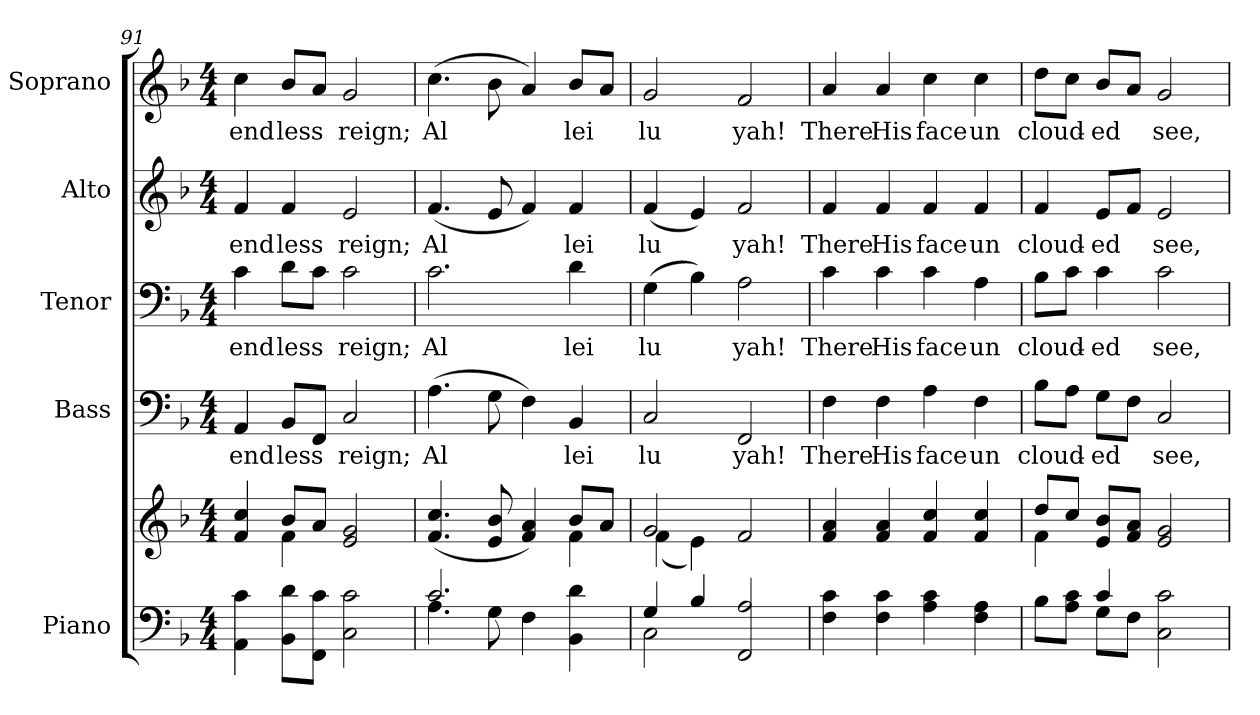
**kern	**kern	**kern	**text	**kern	**text	**kern	**text	**kern	**text
*part5	*part5	*part4	*part4	*part3	*part3	*part2	*part2	*part1	*part1
*staff6	*staff5	*staff4	*staff4	*staff3	*staff3	*staff2	*staff2	*staff1	*staff1
*I"Piano	*	*I"Bass	*	*I"Tenor	*	*I"Alto	*	*I"Soprano	*
*I'Pno.	*	*I'B.	*	*I'T.	*	*I'A.	*	*I'S.	*
!!LO:PB:g=z
*clefF4	*clefG2	*clefF4	*	*clefF4	*	*clefG2	*	*clefG2	*
*k[b-]	*k[b-]	*k[b-]	*	*k[b-]	*	*k[b-]	*	*k[b-]	*
*F:	*F:	*F:	*	*F:	*	*F:	*	*F:	*
*M4/4	*M4/4	*M4/4	*	*M4/4	*	*M4/4	*	*M4/4	*
=91	=91	=91	=91	=91	=91	=91	=91	=91	=91
*	*^	*	*	*	*	*	*	*	*
!	!	!	!	!LO:LY:b:color=#000000	!	!	!	!	!	!
!	!	!	!	!	!	!LO:LY:b:color=#000000	!	!	!	!
!	!	!	!	!	!	!	!	!LO:LY:b:color=#000000	!	!
!	!	!	!	!	!	!	!	!	!	!LO:LY:b:color=#000000
4AAi\ 4ci	4fi/ 4cci	4ryy	4AAi/	end	4ci\	end	4fi/	end	4cci\	end
!	!	!	!	!LO:LY:b:color=#000000	!	!	!	!	!	!
!	!	!	!	!	!	!LO:LY:b:color=#000000	!	!	!	!
!	!	!	!	!	!	!	!	!LO:LY:b:color=#000000	!	!
!	!	!	!	!	!	!	!	!	!	!LO:LY:b:color=#000000
8BB-i\ 8diL	8b-i/L	4fi\	8BB-i/L	less	8di\L	less	4fi/	less	8b-i/L	less
8FFi\ 8ciJ	8ai/J	.	8FFi/J	.	8ci\J	.	.	.	8ai/J	.
!	!	!	!	!LO:LY:b:color=#000000	!	!	!	!	!	!
!	!	!	!	!	!	!LO:LY:b:color=#000000	!	!	!	!
!	!	!	!	!	!	!	!	!LO:LY:b:color=#000000	!	!
!	!	!	!	!	!	!	!	!	!	!LO:LY:b:color=#000000
2Ci\ 2ci	2ei/ 2gi	2ryy	2Ci/	reign;	2ci\	reign;	2ei/	reign;	2gi/	reign;
=92	=92	=92	=92	=92	=92	=92	=92	=92	=92	=92
*^	*	*	*	*	*	*	*	*	*	*
!	!	!	!	!	!LO:LY:b:color=#000000	!	!	!	!	!	!
!	!	!	!	!	!	!	!LO:LY:b:color=#000000	!	!	!	!
!	!	!	!	!	!	!	!	!	!LO:LY:b:color=#000000	!	!
!	!	!	!	!	!	!	!	!	!	!	!LO:LY:b:color=#000000
2.ci/	4.Ai\	(4.fi/ 4.cci	2ryy	(4.Ai\	Al	2.ci\	Al	(4.fi/	Al	(4.cci\	Al
.	8Gi\	8ei/ 8b-i	.	8Gi\	.	.	.	8ei/	.	8b-i\	.
.	4Fi\	4fi/ 4ai)	4ryy	4Fi\)	.	.	.	4fi/)	.	4ai/)	.
!	!	!	!	!	!LO:LY:b:color=#000000	!	!	!	!	!	!
!	!	!	!	!	!	!	!LO:LY:b:color=#000000	!	!	!	!
!	!	!	!	!	!	!	!	!	!LO:LY:b:color=#000000	!	!
!	!	!	!	!	!	!	!	!	!	!	!LO:LY:b:color=#000000
4BB-i\ 4di	4ryy	8b-i/L	4fi\	4BB-i/	lei	4di\	lei	4fi/	lei	8b-i/L	lei
.	.	8ai/J	.	.	.	.	.	.	.	8ai/J	.
!!LO:PB:g=z
=93	=93	=93	=93	=93	=93	=93	=93	=93	=93	=93	=93
!	!	!	!	!	!LO:LY:b:color=#000000	!	!	!	!	!	!
!	!	!	!	!	!	!	!LO:LY:b:color=#000000	!	!	!	!
!	!	!	!	!	!	!	!	!	!LO:LY:b:color=#000000	!	!
!	!	!	!	!	!	!	!	!	!	!	!LO:LY:b:color=#000000
4Gi/	2Ci\	2gi/	(4fi\	2Ci/	lu	(4Gi\	lu	(4fi/	lu	2gi/	lu
4B-i/	.	.	4ei\)	.	.	4B-i\)	.	4ei/)	.	.	.
!	!	!	!	!	!LO:LY:b:color=#000000	!	!	!	!	!	!
!	!	!	!	!	!	!	!LO:LY:b:color=#000000	!	!	!	!
!	!	!	!	!	!	!	!	!	!LO:LY:b:color=#000000	!	!
!	!	!	!	!	!	!	!	!	!	!	!LO:LY:b:color=#000000
2FFi/ 2Ai	2ryy	2fi/	2ryy	2FFi/	yah!	2Ai\	yah!	2fi/	yah!	2fi/	yah!
*v	*v	*	*	*	*	*	*	*	*	*	*
*	*v	*v	*	*	*	*	*	*	*	*
=94	=94	=94	=94	=94	=94	=94	=94	=94	=94
*^	*^	*	*	*	*	*	*	*	*
!	!	!	!	!	!LO:LY:b:color=#000000	!	!	!	!	!	!
*v	*v	*	*	*	*	*	*	*	*	*	*
*	*v	*v	*	*	*	*	*	*	*	*
*^	*^	*	*	*	*	*	*	*	*
!	!	!	!	!	!	!	!LO:LY:b:color=#000000	!	!	!	!
*v	*v	*	*	*	*	*	*	*	*	*	*
*	*v	*v	*	*	*	*	*	*	*	*
*^	*^	*	*	*	*	*	*	*	*
!	!	!	!	!	!	!	!	!	!LO:LY:b:color=#000000	!	!
*v	*v	*	*	*	*	*	*	*	*	*	*
*	*v	*v	*	*	*	*	*	*	*	*
*^	*^	*	*	*	*	*	*	*	*
!	!	!	!	!	!	!	!	!	!	!	!LO:LY:b:color=#000000
*v	*v	*	*	*	*	*	*	*	*	*	*
*	*v	*v	*	*	*	*	*	*	*	*
4Fi\ 4ci	4fi/ 4ai	4Fi\	There	4ci\	There	4fi/	There	4ai/	There
!	!	!	!LO:LY:b:color=#000000	!	!	!	!	!	!
!	!	!	!	!	!LO:LY:b:color=#000000	!	!	!	!
!	!	!	!	!	!	!	!LO:LY:b:color=#000000	!	!
!	!	!	!	!	!	!	!	!	!LO:LY:b:color=#000000
4Fi\ 4ci	4fi/ 4ai	4Fi\	His	4ci\	His	4fi/	His	4ai/	His
!	!	!	!LO:LY:b:color=#000000	!	!	!	!	!	!
!	!	!	!	!	!LO:LY:b:color=#000000	!	!	!	!
!	!	!	!	!	!	!	!LO:LY:b:color=#000000	!	!
!	!	!	!	!	!	!	!	!	!LO:LY:b:color=#000000
4Ai\ 4ci	4fi/ 4cci	4Ai\	face	4ci\	face	4fi/	face	4cci\	face
!	!	!	!LO:LY:b:color=#000000	!	!	!	!	!	!
!	!	!	!	!	!LO:LY:b:color=#000000	!	!	!	!
!	!	!	!	!	!	!	!LO:LY:b:color=#000000	!	!
!	!	!	!	!	!	!	!	!	!LO:LY:b:color=#000000
4Fi\ 4Ai	4fi/ 4cci	4Fi\	un	4Ai\	un	4fi/	un	4cci\	un
!!LO:PB:g=z
=95	=95	=95	=95	=95	=95	=95	=95	=95	=95
*^	*^	*	*	*	*	*	*	*	*
!	!	!	!	!	!LO:LY:b:color=#000000	!	!	!	!	!	!
!	!	!	!	!	!	!	!LO:LY:b:color=#000000	!	!	!	!
!	!	!	!	!	!	!	!	!	!LO:LY:b:color=#000000	!	!
!	!	!	!	!	!	!	!	!	!	!	!LO:LY:b:color=#000000
8B-i\L	4ryy	8ddi/L	4fi\	8B-i\L	cloud-	8B-i\L	cloud-	4fi/	cloud-	8ddi\L	cloud-
8Ai\ 8ciJ	.	8cci/J	.	8Ai\J	.	8ci\J	.	.	.	8cci\J	.
!	!	!	!	!	!LO:LY:b:color=#000000	!	!	!	!	!	!
!	!	!	!	!	!	!	!LO:LY:b:color=#000000	!	!	!	!
!	!	!	!	!	!	!	!	!	!LO:LY:b:color=#000000	!	!
!	!	!	!	!	!	!	!	!	!	!	!LO:LY:b:color=#000000
4ci/	8Gi\L	8ei/ 8b-iL	4ryy	8Gi\L	-ed	4ci\	-ed	8ei/L	-ed	8b-i/L	-ed
.	8Fi\J	8fi/ 8aiJ	.	8Fi\J	.	.	.	8fi/J	.	8ai/J	.
!	!	!	!	!	!LO:LY:b:color=#000000	!	!	!	!	!	!
!	!	!	!	!	!	!	!LO:LY:b:color=#000000	!	!	!	!
!	!	!	!	!	!	!	!	!	!LO:LY:b:color=#000000	!	!
!	!	!	!	!	!	!	!	!	!	!	!LO:LY:b:color=#000000
2Ci\ 2ci	2ryy	2ei/ 2gi	2ryy	2Ci/	see,	2ci\	see,	2ei/	see,	2gi/	see,
*v	*v	*	*	*	*	*	*	*	*	*	*
*	*v	*v	*	*	*	*	*	*	*	*
=	=	=	=	=	=	=	=	=	=
*-	*-	*-	*-	*-	*-	*-	*-	*-	*-
